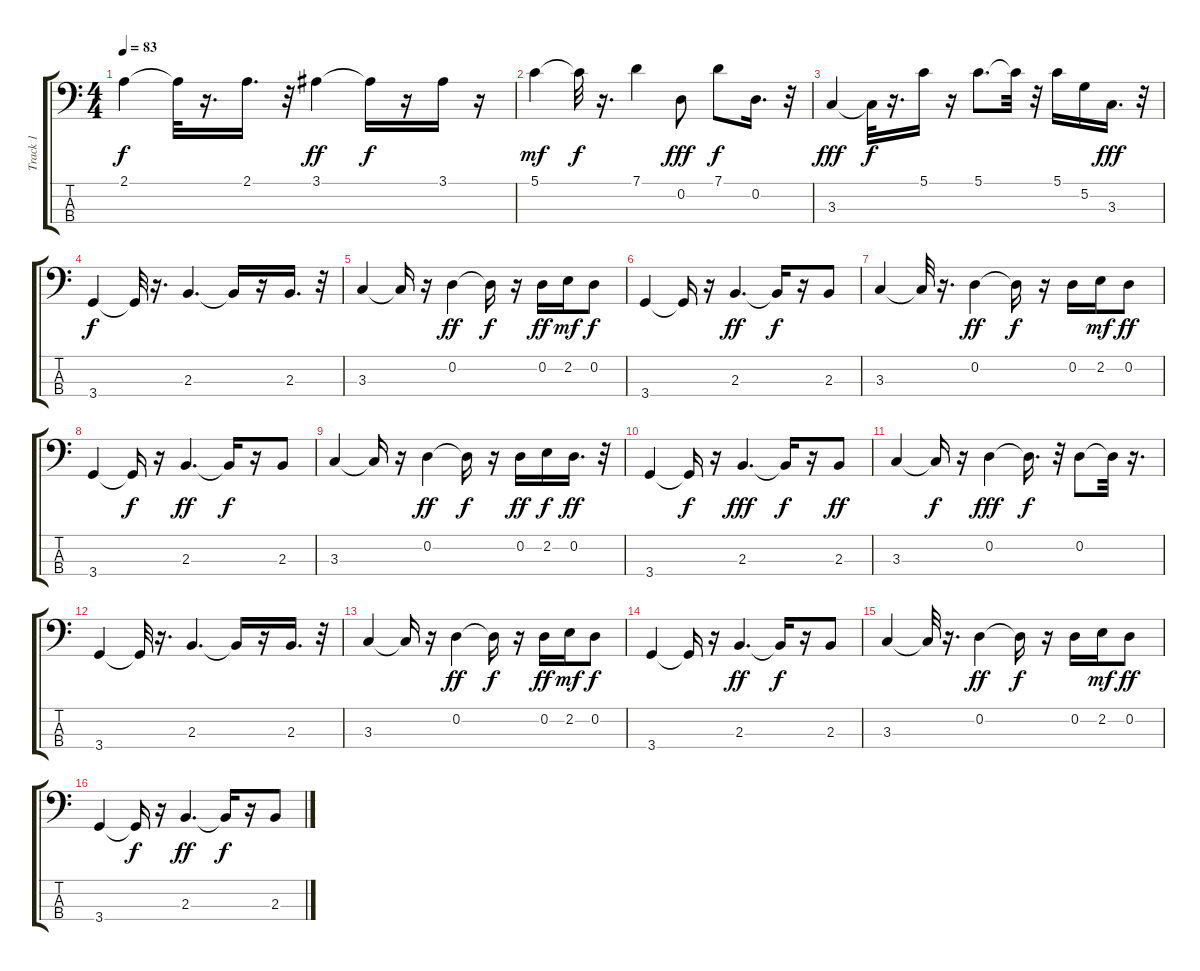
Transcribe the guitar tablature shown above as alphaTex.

\track ("Track 1" "Track 1") {instrument acousticbass}
\staff {score tabs}
\tuning (G2 D2 A1 E1) {hide}
\ts (4 4)
\tempo 83
\clef f4
\ks c
2.1.4{dy f} 2.1{t}.32 r.16{d} 2.1.16{d} r.32 3.1.4{dy ff} 3.1{t}.16{dy f} r.16 3.1.16 r.16 |
5.1.4{dy mf} 5.1{t}.32{dy f} r.16{d} 7.1.4 0.2.8{dy fff} 7.1.8{dy f} 0.2.16{d} r.32 |
3.3.4{dy fff} 3.3{t}.32{dy f} r.16{d} 5.1.16 r.16 5.1.8{d} 5.1{t}.32 r.32 5.1.16 5.2.16 3.3.16{d dy fff} r.32 |
3.4.4{dy f} 3.4{t}.32 r.16{d} 2.3.4{d} 2.3{t}.16 r.16 2.3.16{d} r.32 |
3.3.4 3.3{t}.16 r.16 0.2.4{dy ff} 0.2{t}.16{dy f} r.16 0.2.16{dy ff} 2.2.16{dy mf} 0.2.8{dy f} |
3.4.4 3.4{t}.16 r.16 2.3.4{d dy ff} 2.3{t}.16{dy f} r.16 2.3.8 |
3.3.4 3.3{t}.32 r.16{d} 0.2.4{dy ff} 0.2{t}.16{dy f} r.16 0.2.16 2.2.16{dy mf} 0.2.8{dy ff} |
3.4.4 3.4{t}.16{dy f} r.16 2.3.4{d dy ff} 2.3{t}.16{dy f} r.16 2.3.8 |
3.3.4 3.3{t}.16 r.16 0.2.4{dy ff} 0.2{t}.16{dy f} r.16 0.2.16{dy ff} 2.2.16{dy f} 0.2.16{d dy ff} r.32 |
3.4.4 3.4{t}.16{dy f} r.16 2.3.4{d dy fff} 2.3{t}.16{dy f} r.16 2.3.8{dy ff} |
3.3.4 3.3{t}.16{dy f} r.16 0.2.4{dy fff} 0.2{t}.16{d dy f} r.32 0.2.8 0.2{t}.32 r.16{d} |
3.4.4 3.4{t}.32 r.16{d} 2.3.4{d} 2.3{t}.16 r.16 2.3.16{d} r.32 |
3.3.4 3.3{t}.16 r.16 0.2.4{dy ff} 0.2{t}.16{dy f} r.16 0.2.16{dy ff} 2.2.16{dy mf} 0.2.8{dy f} |
3.4.4 3.4{t}.16 r.16 2.3.4{d dy ff} 2.3{t}.16{dy f} r.16 2.3.8 |
3.3.4 3.3{t}.32 r.16{d} 0.2.4{dy ff} 0.2{t}.16{dy f} r.16 0.2.16 2.2.16{dy mf} 0.2.8{dy ff} |
3.4.4 3.4{t}.16{dy f} r.16 2.3.4{d dy ff} 2.3{t}.16{dy f} r.16 2.3.8
